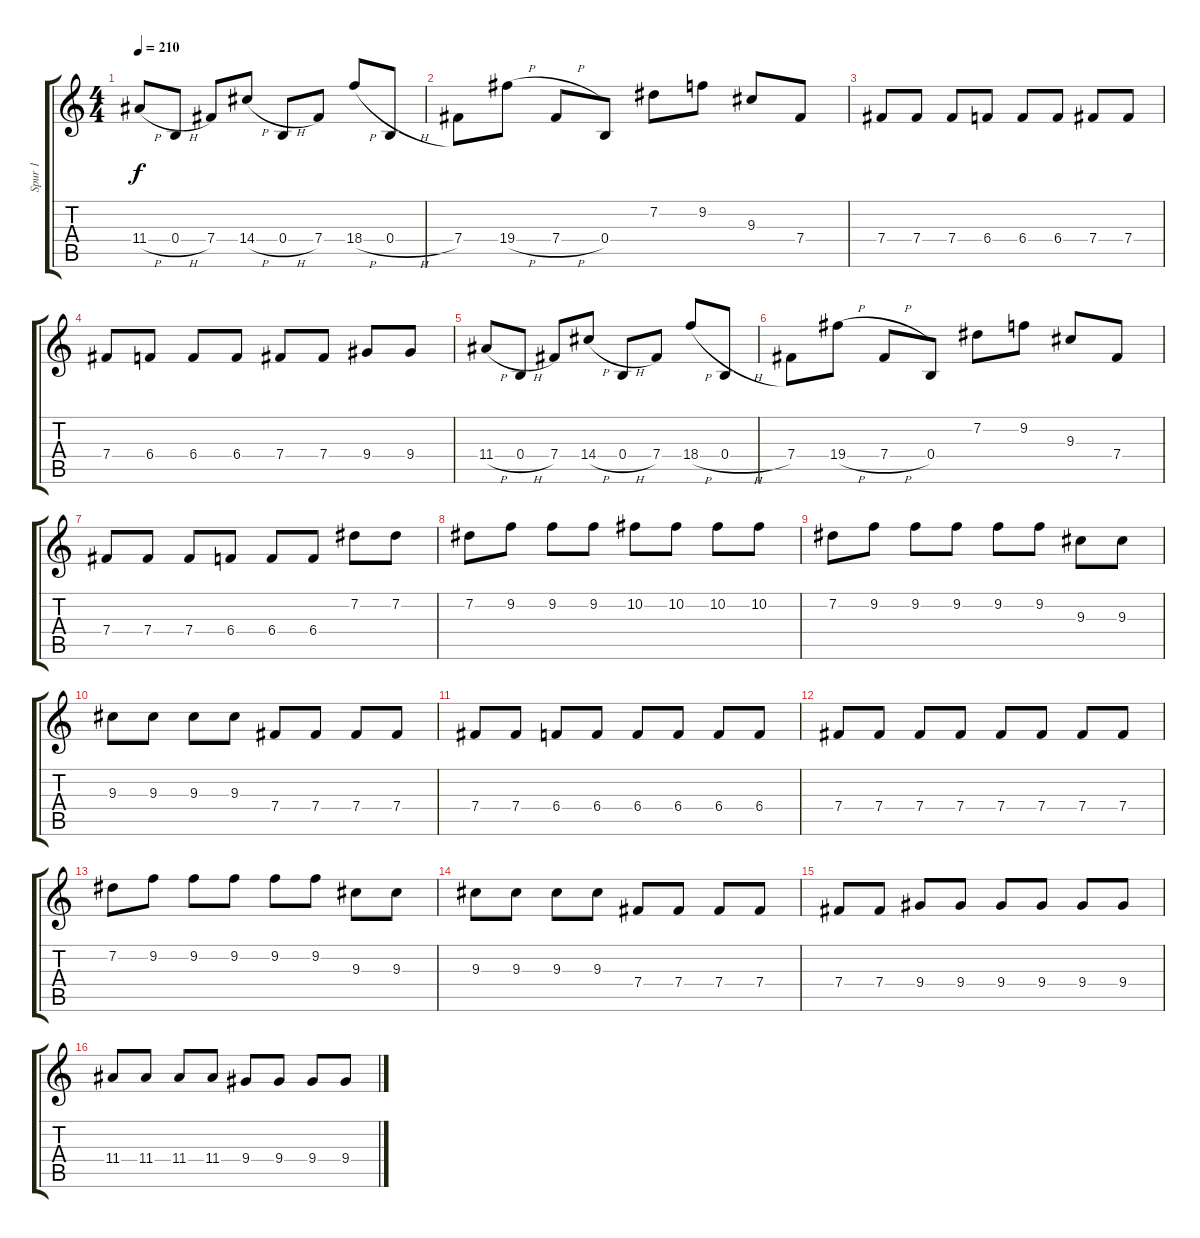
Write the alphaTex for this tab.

\track ("Spur 1" "Spur 1") {instrument distortionguitar}
\staff {score tabs}
\tuning (Db4 Ab3 E3 B2 Gb2 B1) {hide}
\ts (4 4)
\tempo 210
\clef g2
\ks c
11.4{h}.8{dy f} 0.4{h}.8 7.4.8 14.4{h}.8 0.4{h}.8 7.4.8 18.4{h}.8 0.4{h}.8 |
7.4.8 19.4{h}.8 7.4{h}.8 0.4.8 7.2.8 9.2.8 9.3.8 7.4.8 |
7.4.8 7.4.8 7.4.8 6.4.8 6.4.8 6.4.8 7.4.8 7.4.8 |
7.4.8 6.4.8 6.4.8 6.4.8 7.4.8 7.4.8 9.4.8 9.4.8 |
11.4{h}.8 0.4{h}.8 7.4.8 14.4{h}.8 0.4{h}.8 7.4.8 18.4{h}.8 0.4{h}.8 |
7.4.8 19.4{h}.8 7.4{h}.8 0.4.8 7.2.8 9.2.8 9.3.8 7.4.8 |
7.4.8 7.4.8 7.4.8 6.4.8 6.4.8 6.4.8 7.2.8 7.2.8 |
7.2.8 9.2.8 9.2.8 9.2.8 10.2.8 10.2.8 10.2.8 10.2.8 |
7.2.8 9.2.8 9.2.8 9.2.8 9.2.8 9.2.8 9.3.8 9.3.8 |
9.3.8 9.3.8 9.3.8 9.3.8 7.4.8 7.4.8 7.4.8 7.4.8 |
7.4.8 7.4.8 6.4.8 6.4.8 6.4.8 6.4.8 6.4.8 6.4.8 |
7.4.8 7.4.8 7.4.8 7.4.8 7.4.8 7.4.8 7.4.8 7.4.8 |
7.2.8 9.2.8 9.2.8 9.2.8 9.2.8 9.2.8 9.3.8 9.3.8 |
9.3.8 9.3.8 9.3.8 9.3.8 7.4.8 7.4.8 7.4.8 7.4.8 |
7.4.8 7.4.8 9.4.8 9.4.8 9.4.8 9.4.8 9.4.8 9.4.8 |
11.4.8 11.4.8 11.4.8 11.4.8 9.4.8 9.4.8 9.4.8 9.4.8
